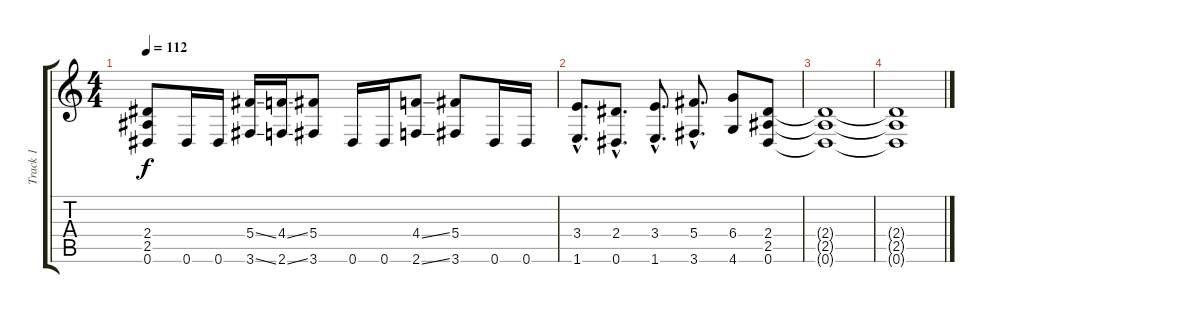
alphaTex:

\track ("Track 1" "Track 1") {instrument overdrivenguitar}
\staff {score tabs}
\tuning (Eb4 Bb3 Gb3 Db3 Ab2 Eb2) {hide}
\ts (4 4)
\tempo 112
\clef g2
\ks c
(2.4 2.5 0.6).8{dy f} 0.6.16 0.6.16 (5.4{ss} 3.6{ss}).16 (4.4{ss} 2.6{ss}).16 (5.4 3.6).8 0.6.16 0.6.16 (4.4{ss} 2.6{ss}).8 (5.4 3.6).8 0.6.16 0.6.16 |
(3.4{hac} 1.6{hac}).8{d} (2.4{hac} 0.6{hac}).8{d} (3.4{hac} 1.6{hac}).8{d} (5.4{hac} 3.6{hac}).8{d} (6.4 4.6).8 (2.4 2.5 0.6).8 |
(2.4{t} 2.5{t} 0.6{t}).1 |
(2.4{t} 2.5{t} 0.6{t}).1
